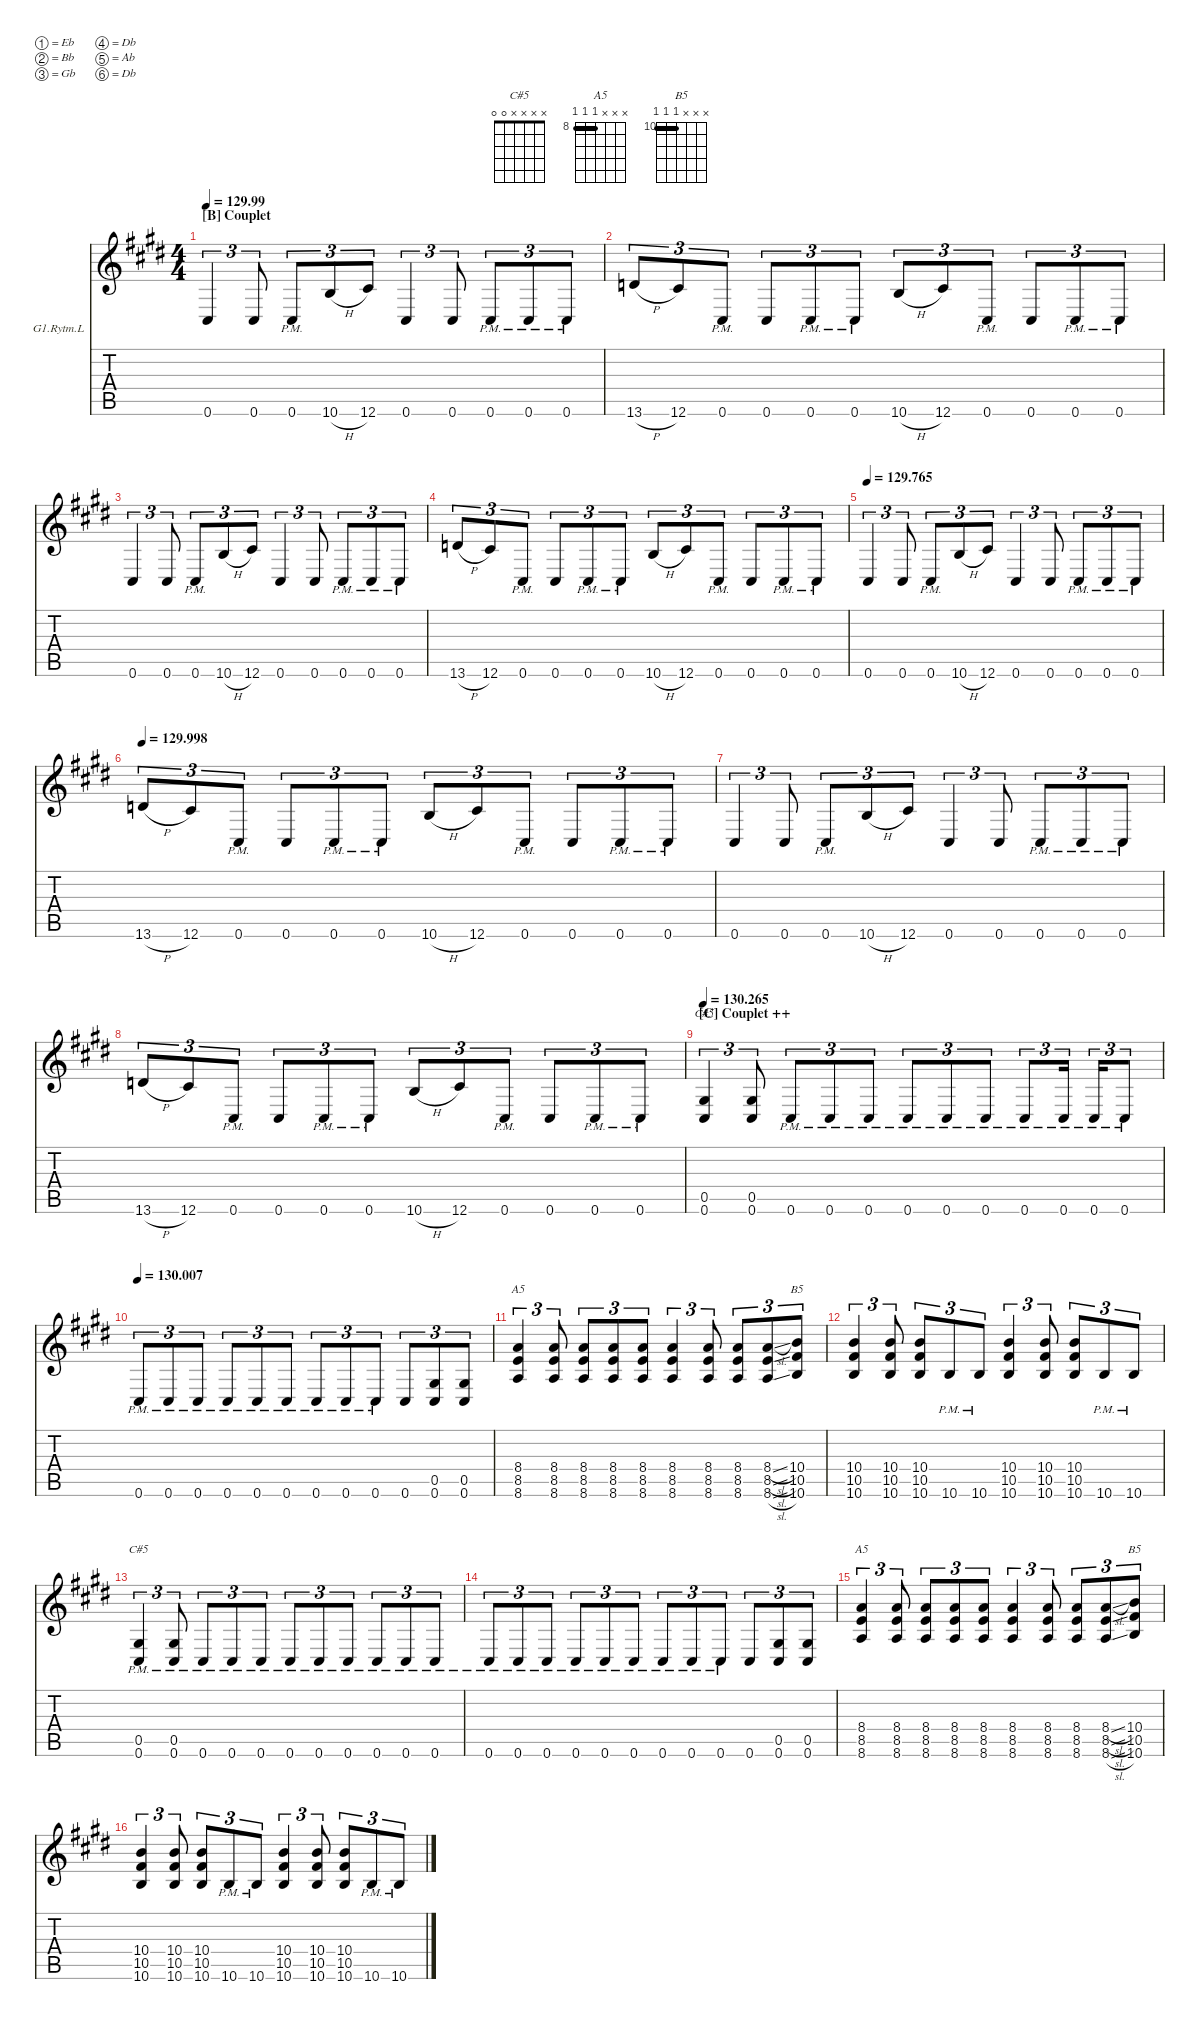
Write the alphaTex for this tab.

\defaultSystemsLayout 4
\hideDynamics
\bracketExtendMode nobrackets
\firstSystemTrackNameOrientation horizontal
\track ("GTR1_Rythm L" "G1.Rytm.L") {defaultSystemsLayout 4 instrument distortionguitar}
\staff {score tabs}
\tuning (Eb4 Bb3 Gb3 Db3 Ab2 Db2)
\chord ("C#5" x x x x 0 0) {showfingering false}
\chord ("A5" x x x 8 8 8) {firstfret 8 showfingering false barre (8 8)}
\chord ("B5" x x x 10 10 10) {firstfret 10 showfingering false barre (10 10)}
\ts (4 4)
\section ("B" "Couplet")
\tempo
129.99
\accidentals auto
\clef g2
\ottava regular
\simile none
\ks e
0.6{acc #}.4{tu (3 2) dy mf beam Up} 0.6{acc #}.8{tu (3 2) beam Up} 0.6{pm acc #}.8{tu (3 2) beam Up} 10.6{h acc forcenatural}.8{tu (3 2) beam Up} 12.6{acc #}.8{tu (3 2) beam Up} 0.6{acc #}.4{tu (3 2) beam Up} 0.6{acc #}.8{tu (3 2) beam Up} 0.6{pm acc #}.8{tu (3 2) beam Up} 0.6{pm acc #}.8{tu (3 2) beam Up} 0.6{pm acc #}.8{tu (3 2) beam Up} |
13.6{h acc forcenatural}.8{tu (3 2) beam Up} 12.6{acc #}.8{tu (3 2) beam Up} 0.6{pm acc #}.8{tu (3 2) beam Up} 0.6{acc #}.8{tu (3 2) beam Up} 0.6{pm acc #}.8{tu (3 2) beam Up} 0.6{pm acc #}.8{tu (3 2) beam Up} 10.6{h acc forcenatural}.8{tu (3 2) beam Up} 12.6{acc #}.8{tu (3 2) beam Up} 0.6{pm acc #}.8{tu (3 2) beam Up} 0.6{acc #}.8{tu (3 2) beam Up} 0.6{pm acc #}.8{tu (3 2) beam Up} 0.6{pm acc #}.8{tu (3 2) beam Up} |
0.6{acc #}.4{tu (3 2) beam Up} 0.6{acc #}.8{tu (3 2) beam Up} 0.6{pm acc #}.8{tu (3 2) beam Up} 10.6{h acc forcenatural}.8{tu (3 2) beam Up} 12.6{acc #}.8{tu (3 2) beam Up} 0.6{acc #}.4{tu (3 2) beam Up} 0.6{acc #}.8{tu (3 2) beam Up} 0.6{pm acc #}.8{tu (3 2) beam Up} 0.6{pm acc #}.8{tu (3 2) beam Up} 0.6{pm acc #}.8{tu (3 2) beam Up} |
13.6{h acc forcenatural}.8{tu (3 2) beam Up} 12.6{acc #}.8{tu (3 2) beam Up} 0.6{pm acc #}.8{tu (3 2) beam Up} 0.6{acc #}.8{tu (3 2) beam Up} 0.6{pm acc #}.8{tu (3 2) beam Up} 0.6{pm acc #}.8{tu (3 2) beam Up} 10.6{h acc forcenatural}.8{tu (3 2) beam Up} 12.6{acc #}.8{tu (3 2) beam Up} 0.6{pm acc #}.8{tu (3 2) beam Up} 0.6{acc #}.8{tu (3 2) beam Up} 0.6{pm acc #}.8{tu (3 2) beam Up} 0.6{pm acc #}.8{tu (3 2) beam Up} |
\tempo
129.765 0.6{acc #}.4{tu (3 2) beam Up} 0.6{acc #}.8{tu (3 2) beam Up} 0.6{pm acc #}.8{tu (3 2) beam Up} 10.6{h acc forcenatural}.8{tu (3 2) beam Up} 12.6{acc #}.8{tu (3 2) beam Up} 0.6{acc #}.4{tu (3 2) beam Up} 0.6{acc #}.8{tu (3 2) beam Up} 0.6{pm acc #}.8{tu (3 2) beam Up} 0.6{pm acc #}.8{tu (3 2) beam Up} 0.6{pm acc #}.8{tu (3 2) beam Up} |
\tempo
129.998 13.6{h acc forcenatural}.8{tu (3 2) beam Up} 12.6{acc #}.8{tu (3 2) beam Up} 0.6{pm acc #}.8{tu (3 2) beam Up} 0.6{acc #}.8{tu (3 2) beam Up} 0.6{pm acc #}.8{tu (3 2) beam Up} 0.6{pm acc #}.8{tu (3 2) beam Up} 10.6{h acc forcenatural}.8{tu (3 2) beam Up} 12.6{acc #}.8{tu (3 2) beam Up} 0.6{pm acc #}.8{tu (3 2) beam Up} 0.6{acc #}.8{tu (3 2) beam Up} 0.6{pm acc #}.8{tu (3 2) beam Up} 0.6{pm acc #}.8{tu (3 2) beam Up} |
0.6{acc #}.4{tu (3 2) beam Up} 0.6{acc #}.8{tu (3 2) beam Up} 0.6{pm acc #}.8{tu (3 2) beam Up} 10.6{h acc forcenatural}.8{tu (3 2) beam Up} 12.6{acc #}.8{tu (3 2) beam Up} 0.6{acc #}.4{tu (3 2) beam Up} 0.6{acc #}.8{tu (3 2) beam Up} 0.6{pm acc #}.8{tu (3 2) beam Up} 0.6{pm acc #}.8{tu (3 2) beam Up} 0.6{pm acc #}.8{tu (3 2) beam Up} |
13.6{h acc forcenatural}.8{tu (3 2) beam Up} 12.6{acc #}.8{tu (3 2) beam Up} 0.6{pm acc #}.8{tu (3 2) beam Up} 0.6{acc #}.8{tu (3 2) beam Up} 0.6{pm acc #}.8{tu (3 2) beam Up} 0.6{pm acc #}.8{tu (3 2) beam Up} 10.6{h acc forcenatural}.8{tu (3 2) beam Up} 12.6{acc #}.8{tu (3 2) beam Up} 0.6{pm acc #}.8{tu (3 2) beam Up} 0.6{acc #}.8{tu (3 2) beam Up} 0.6{pm acc #}.8{tu (3 2) beam Up} 0.6{pm acc #}.8{tu (3 2) beam Up} |
\section ("C" "Couplet ++")
\tempo
130.265 (0.6{acc #} 0.5{acc #}).4{tu (3 2) ch "C#5" beam Up} (0.6{acc #} 0.5{acc #}).8{tu (3 2) beam Up} 0.6{pm acc #}.8{tu (3 2) beam Up} 0.6{pm acc #}.8{tu (3 2) beam Up} 0.6{pm acc #}.8{tu (3 2) beam Up} 0.6{pm acc #}.8{tu (3 2) beam Up} 0.6{pm acc #}.8{tu (3 2) beam Up} 0.6{pm acc #}.8{tu (3 2) beam Up} 0.6{pm acc #}.8{tu (3 2) beam Up} 0.6{pm acc #}.16{tu (3 2) beam Up} 0.6{pm acc #}.16{tu (3 2) beam Up} 0.6{pm acc #}.8{tu (3 2) beam Up} |
\tempo
130.007 0.6{pm acc #}.8{tu (3 2) beam Up} 0.6{pm acc #}.8{tu (3 2) beam Up} 0.6{pm acc #}.8{tu (3 2) beam Up} 0.6{pm acc #}.8{tu (3 2) beam Up} 0.6{pm acc #}.8{tu (3 2) beam Up} 0.6{pm acc #}.8{tu (3 2) beam Up} 0.6{pm acc #}.8{tu (3 2) beam Up} 0.6{pm acc #}.8{tu (3 2) beam Up} 0.6{pm acc #}.8{tu (3 2) beam Up} 0.6{acc #}.8{tu (3 2) beam Up} (0.6{acc #} 0.5{acc #}).8{tu (3 2) beam Up} (0.6{acc #} 0.5{acc #}).8{tu (3 2) beam Up} |
(8.6{acc forcenatural} 8.5{acc forcenatural} 8.4{acc forcenatural}).4{tu (3 2) ch "A5" beam Up} (8.6{acc forcenatural} 8.5{acc forcenatural} 8.4{acc forcenatural}).8{tu (3 2) beam Up} (8.6{acc forcenatural} 8.5{acc forcenatural} 8.4{acc forcenatural}).8{tu (3 2) beam Up} (8.6{acc forcenatural} 8.5{acc forcenatural} 8.4{acc forcenatural}).8{tu (3 2) beam Up} (8.6{acc forcenatural} 8.5{acc forcenatural} 8.4{acc forcenatural}).8{tu (3 2) beam Up} (8.6{acc forcenatural} 8.5{acc forcenatural} 8.4{acc forcenatural}).4{tu (3 2) beam Up} (8.6{acc forcenatural} 8.5{acc forcenatural} 8.4{acc forcenatural}).8{tu (3 2) beam Up} (8.6{acc forcenatural} 8.5{acc forcenatural} 8.4{acc forcenatural}).8{tu (3 2) beam Up} (8.6{sl acc forcenatural} 8.5{sl acc forcenatural} 8.4{sl acc forcenatural}).8{tu (3 2) beam Up} (10.6{acc forcenatural} 10.5{acc #} 10.4{acc forcenatural}).8{tu (3 2) ch "B5" beam Up} |
(10.6{acc forcenatural} 10.5{acc #} 10.4{acc forcenatural}).4{tu (3 2) beam Up} (10.6{acc forcenatural} 10.5{acc #} 10.4{acc forcenatural}).8{tu (3 2) beam Up} (10.6{acc forcenatural} 10.5{acc #} 10.4{acc forcenatural}).8{tu (3 2) beam Up} 10.6{pm acc forcenatural}.8{tu (3 2) beam Up} 10.6{pm acc forcenatural}.8{tu (3 2) beam Up} (10.6{acc forcenatural} 10.5{acc #} 10.4{acc forcenatural}).4{tu (3 2) beam Up} (10.6{acc forcenatural} 10.5{acc #} 10.4{acc forcenatural}).8{tu (3 2) beam Up} (10.6{acc forcenatural} 10.5{acc #} 10.4{acc forcenatural}).8{tu (3 2) beam Up} 10.6{pm acc forcenatural}.8{tu (3 2) beam Up} 10.6{pm acc forcenatural}.8{tu (3 2) beam Up} |
(0.6{pm acc #} 0.5{pm acc #}).4{tu (3 2) ch "C#5" beam Up} (0.6{pm acc #} 0.5{pm acc #}).8{tu (3 2) beam Up} 0.6{pm acc #}.8{tu (3 2) beam Up} 0.6{pm acc #}.8{tu (3 2) beam Up} 0.6{pm acc #}.8{tu (3 2) beam Up} 0.6{pm acc #}.8{tu (3 2) beam Up} 0.6{pm acc #}.8{tu (3 2) beam Up} 0.6{pm acc #}.8{tu (3 2) beam Up} 0.6{pm acc #}.8{tu (3 2) beam Up} 0.6{pm acc #}.8{tu (3 2) beam Up} 0.6{pm acc #}.8{tu (3 2) beam Up} |
0.6{pm acc #}.8{tu (3 2) beam Up} 0.6{pm acc #}.8{tu (3 2) beam Up} 0.6{pm acc #}.8{tu (3 2) beam Up} 0.6{pm acc #}.8{tu (3 2) beam Up} 0.6{pm acc #}.8{tu (3 2) beam Up} 0.6{pm acc #}.8{tu (3 2) beam Up} 0.6{pm acc #}.8{tu (3 2) beam Up} 0.6{pm acc #}.8{tu (3 2) beam Up} 0.6{pm acc #}.8{tu (3 2) beam Up} 0.6{acc #}.8{tu (3 2) beam Up} (0.6{acc #} 0.5{acc #}).8{tu (3 2) beam Up} (0.6{acc #} 0.5{acc #}).8{tu (3 2) beam Up} |
(8.6{acc forcenatural} 8.5{acc forcenatural} 8.4{acc forcenatural}).4{tu (3 2) ch "A5" beam Up} (8.6{acc forcenatural} 8.5{acc forcenatural} 8.4{acc forcenatural}).8{tu (3 2) beam Up} (8.6{acc forcenatural} 8.5{acc forcenatural} 8.4{acc forcenatural}).8{tu (3 2) beam Up} (8.6{acc forcenatural} 8.5{acc forcenatural} 8.4{acc forcenatural}).8{tu (3 2) beam Up} (8.6{acc forcenatural} 8.5{acc forcenatural} 8.4{acc forcenatural}).8{tu (3 2) beam Up} (8.6{acc forcenatural} 8.5{acc forcenatural} 8.4{acc forcenatural}).4{tu (3 2) beam Up} (8.6{acc forcenatural} 8.5{acc forcenatural} 8.4{acc forcenatural}).8{tu (3 2) beam Up} (8.6{acc forcenatural} 8.5{acc forcenatural} 8.4{acc forcenatural}).8{tu (3 2) beam Up} (8.6{sl acc forcenatural} 8.5{sl acc forcenatural} 8.4{sl acc forcenatural}).8{tu (3 2) beam Up} (10.6{acc forcenatural} 10.5{acc #} 10.4{acc forcenatural}).8{tu (3 2) ch "B5" beam Up} |
(10.6{acc forcenatural} 10.5{acc #} 10.4{acc forcenatural}).4{tu (3 2) beam Up} (10.6{acc forcenatural} 10.5{acc #} 10.4{acc forcenatural}).8{tu (3 2) beam Up} (10.6{acc forcenatural} 10.5{acc #} 10.4{acc forcenatural}).8{tu (3 2) beam Up} 10.6{pm acc forcenatural}.8{tu (3 2) beam Up} 10.6{pm acc forcenatural}.8{tu (3 2) beam Up} (10.6{acc forcenatural} 10.5{acc #} 10.4{acc forcenatural}).4{tu (3 2) beam Up} (10.6{acc forcenatural} 10.5{acc #} 10.4{acc forcenatural}).8{tu (3 2) beam Up} (10.6{acc forcenatural} 10.5{acc #} 10.4{acc forcenatural}).8{tu (3 2) beam Up} 10.6{pm acc forcenatural}.8{tu (3 2) beam Up} 10.6{pm acc forcenatural}.8{tu (3 2) beam Up}
